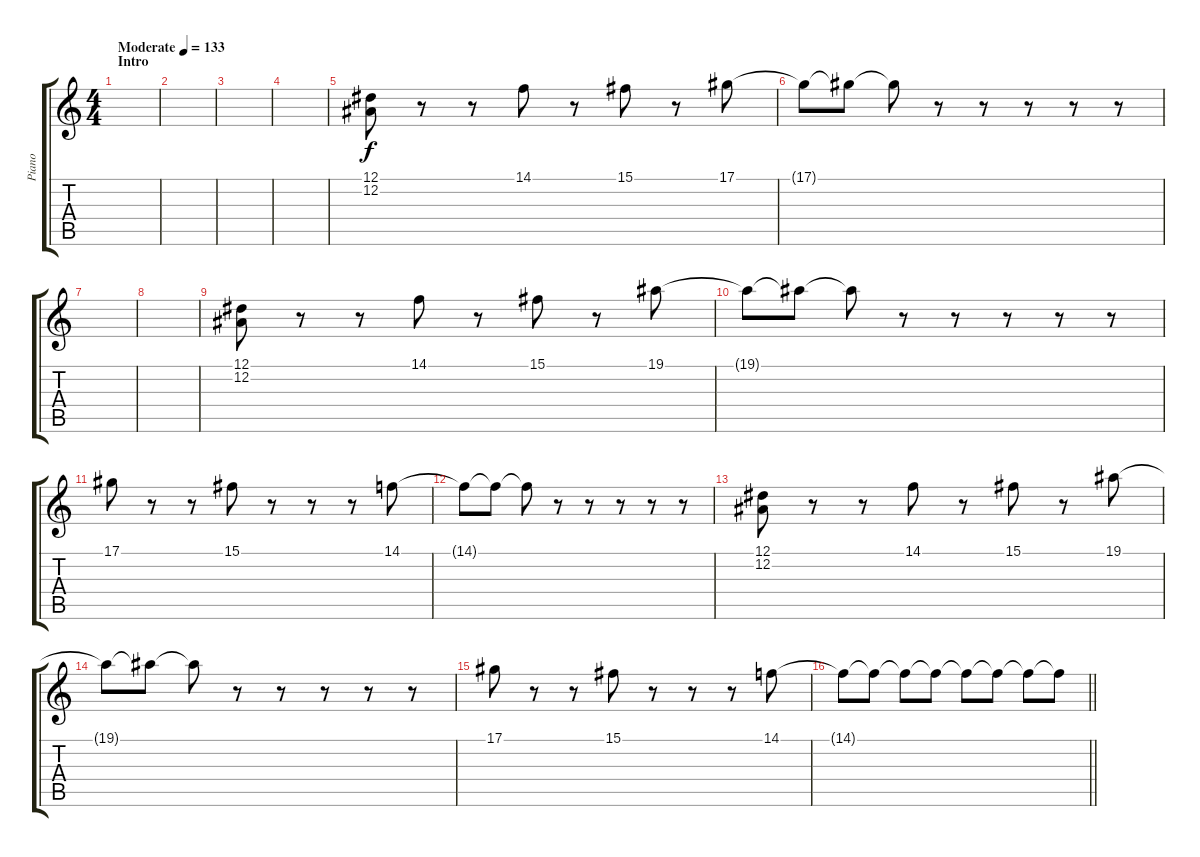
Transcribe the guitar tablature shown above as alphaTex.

\track ("Piano" "Piano") {instrument acousticgrandpiano}
\staff {score tabs}
\tuning (Eb4 Bb3 Gb3 Db3 Ab2 Db2) {hide}
\ts (4 4)
\section ("" "Intro")
\tempo (133 "Moderate")
\clef g2
\ks c
|
|
|
|
(12.1 12.2).8 r.8 r.8 14.1.8 r.8 15.1.8 r.8 17.1.8 |
17.1{t}.8 17.1{t}.8 17.1{t}.8 r.8 r.8 r.8 r.8 r.8 |
|
|
(12.1 12.2).8 r.8 r.8 14.1.8 r.8 15.1.8 r.8 19.1.8 |
19.1{t}.8 19.1{t}.8 19.1{t}.8 r.8 r.8 r.8 r.8 r.8 |
17.1.8 r.8 r.8 15.1.8 r.8 r.8 r.8 14.1.8 |
14.1{t}.8 14.1{t}.8 14.1{t}.8 r.8 r.8 r.8 r.8 r.8 |
(12.1 12.2).8 r.8 r.8 14.1.8 r.8 15.1.8 r.8 19.1.8 |
19.1{t}.8 19.1{t}.8 19.1{t}.8 r.8 r.8 r.8 r.8 r.8 |
17.1.8 r.8 r.8 15.1.8 r.8 r.8 r.8 14.1.8 |
\barLineRight lightlight
14.1{t}.8 14.1{t}.8 14.1{t}.8 14.1{t}.8 14.1{t}.8 14.1{t}.8 14.1{t}.8 14.1{t}.8
